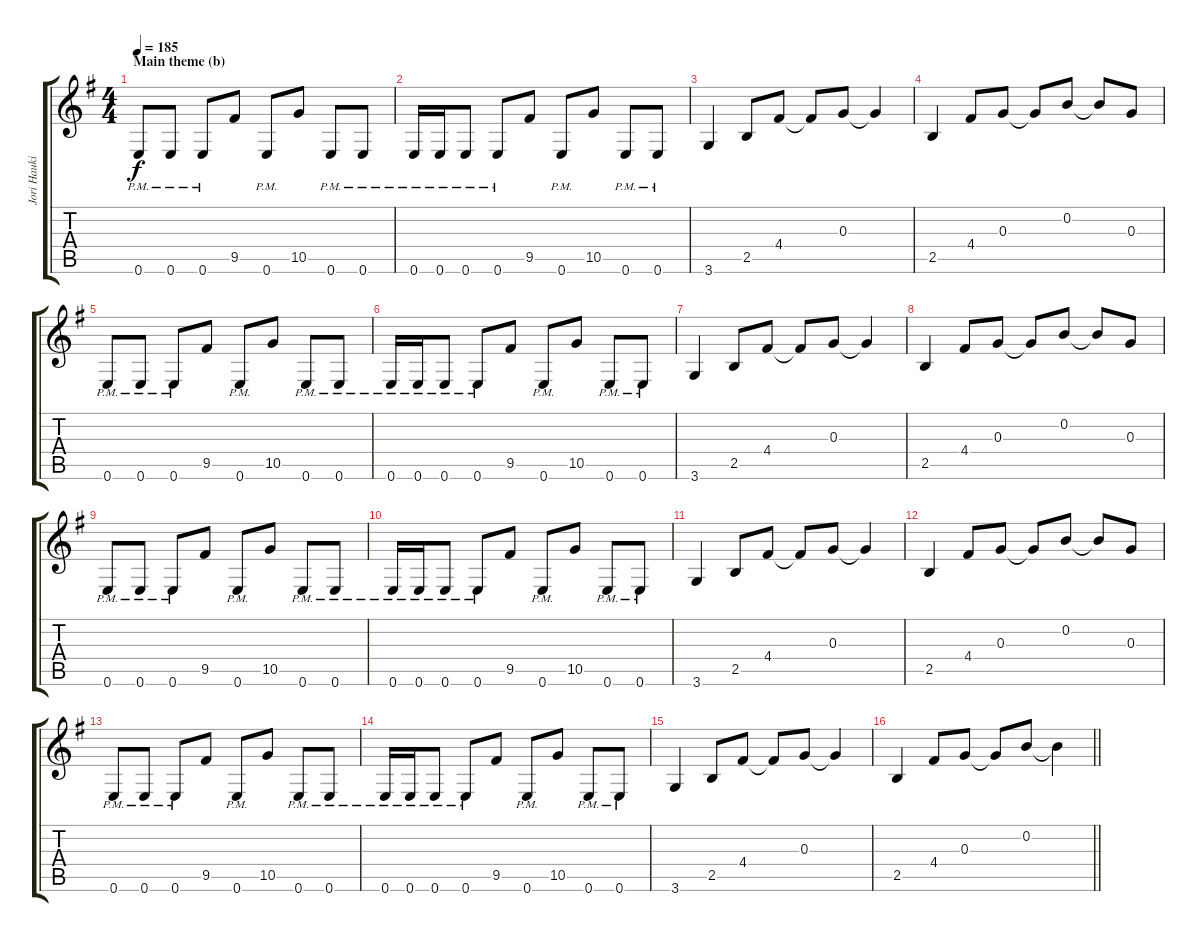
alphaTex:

\track ("Jori Haukio (guitar)" "Jori Hauki") {instrument distortionguitar}
\staff {score tabs}
\tuning (E4 B3 G3 D3 A2 E2) {hide}
\ts (4 4)
\section ("" "Main theme (b)")
\tempo 185
\clef g2
\ks eminor
0.6{pm}.8{dy f} 0.6{pm}.8 0.6{pm}.8 9.5.8 0.6{pm}.8 10.5.8 0.6{pm}.8 0.6{pm}.8 |
0.6{pm}.16 0.6{pm}.16 0.6{pm}.8 0.6{pm}.8 9.5.8 0.6{pm}.8 10.5.8 0.6{pm}.8 0.6{pm}.8 |
3.6.4 2.5.8 4.4.8 4.4{t}.8 0.3.8 0.3{t}.4 |
2.5.4 4.4.8 0.3.8 0.3{t}.8 0.2.8 0.2{t}.8 0.3.8 |
0.6{pm}.8 0.6{pm}.8 0.6{pm}.8 9.5.8 0.6{pm}.8 10.5.8 0.6{pm}.8 0.6{pm}.8 |
0.6{pm}.16 0.6{pm}.16 0.6{pm}.8 0.6{pm}.8 9.5.8 0.6{pm}.8 10.5.8 0.6{pm}.8 0.6{pm}.8 |
3.6.4 2.5.8 4.4.8 4.4{t}.8 0.3.8 0.3{t}.4 |
2.5.4 4.4.8 0.3.8 0.3{t}.8 0.2.8 0.2{t}.8 0.3.8 |
0.6{pm}.8 0.6{pm}.8 0.6{pm}.8 9.5.8 0.6{pm}.8 10.5.8 0.6{pm}.8 0.6{pm}.8 |
0.6{pm}.16 0.6{pm}.16 0.6{pm}.8 0.6{pm}.8 9.5.8 0.6{pm}.8 10.5.8 0.6{pm}.8 0.6{pm}.8 |
3.6.4 2.5.8 4.4.8 4.4{t}.8 0.3.8 0.3{t}.4 |
2.5.4 4.4.8 0.3.8 0.3{t}.8 0.2.8 0.2{t}.8 0.3.8 |
0.6{pm}.8 0.6{pm}.8 0.6{pm}.8 9.5.8 0.6{pm}.8 10.5.8 0.6{pm}.8 0.6{pm}.8 |
0.6{pm}.16 0.6{pm}.16 0.6{pm}.8 0.6{pm}.8 9.5.8 0.6{pm}.8 10.5.8 0.6{pm}.8 0.6{pm}.8 |
3.6.4 2.5.8 4.4.8 4.4{t}.8 0.3.8 0.3{t}.4 |
\barLineRight lightlight
2.5.4 4.4.8 0.3.8 0.3{t}.8 0.2.8 0.2{t}.4
